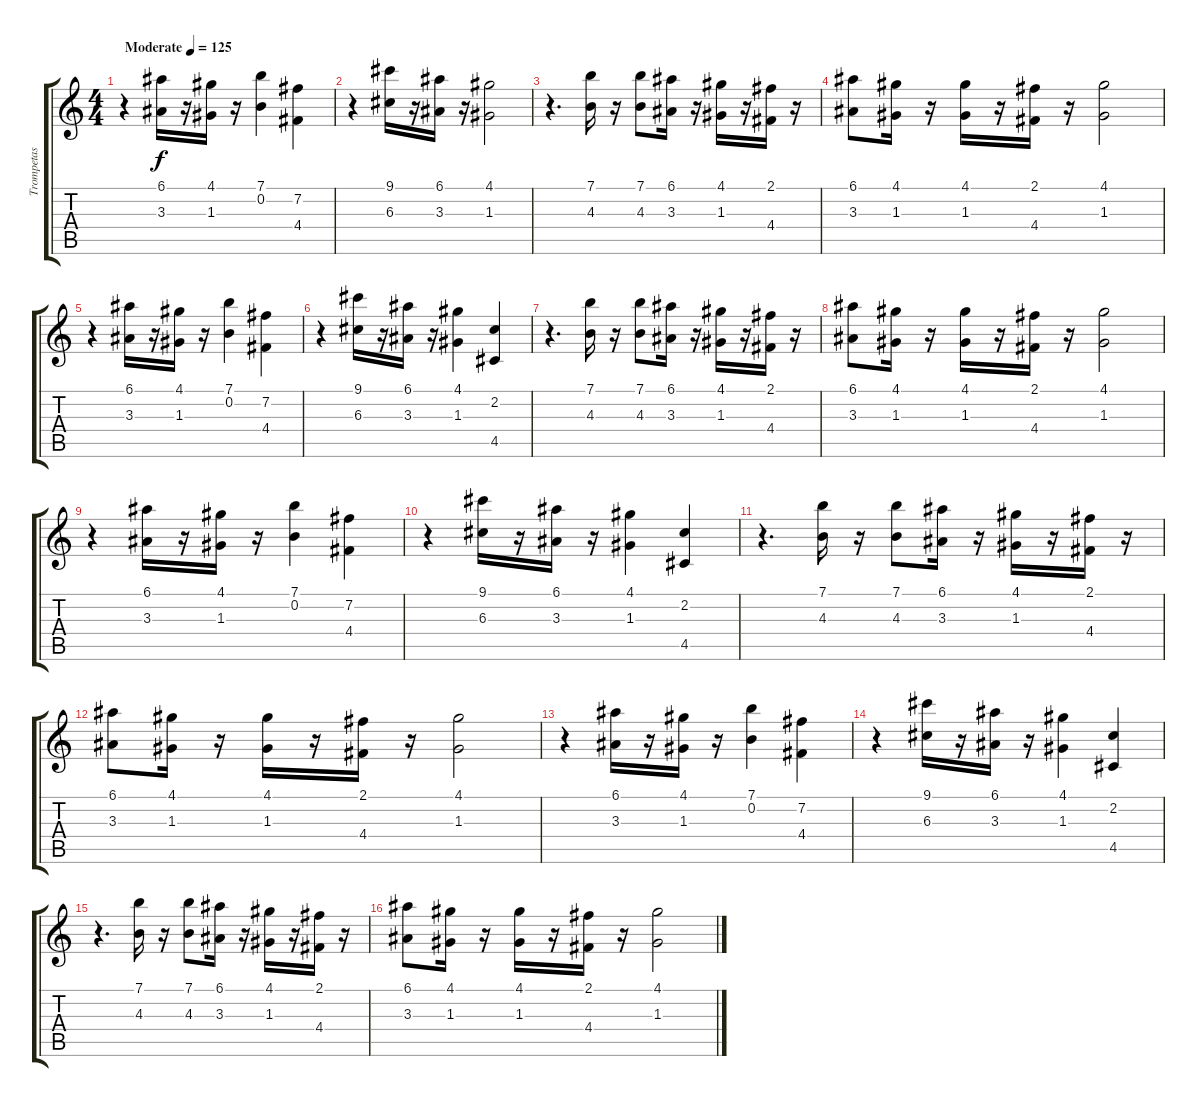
\track ("Trompetas triunfales" "Trompetas ") {instrument brasssection}
\staff {score tabs}
\tuning (E5 B4 G4 D4 A3 E3) {hide}
\ts (4 4)
\tempo (125 "Moderate")
\clef g2
\ks c
r.4{dy f instrument brasssection} (6.1 3.3).16 r.16 (4.1 1.3).16 r.16 (7.1 0.2).4 (7.2 4.4).4 |
r.4 (9.1 6.3).16 r.16 (6.1 3.3).16 r.16 (4.1 1.3).2 |
r.4{d} (7.1 4.3).16 r.16 (7.1 4.3).8 (6.1 3.3).16 r.16 (4.1 1.3).16 r.16 (2.1 4.4).16 r.16 |
(6.1 3.3).8 (4.1 1.3).16 r.16 (4.1 1.3).16 r.16 (2.1 4.4).16 r.16 (4.1 1.3).2 |
r.4 (6.1 3.3).16 r.16 (4.1 1.3).16 r.16 (7.1 0.2).4 (7.2 4.4).4 |
r.4 (9.1 6.3).16 r.16 (6.1 3.3).16 r.16 (4.1 1.3).4 (2.2 4.5).4 |
r.4{d} (7.1 4.3).16 r.16 (7.1 4.3).8 (6.1 3.3).16 r.16 (4.1 1.3).16 r.16 (2.1 4.4).16 r.16 |
(6.1 3.3).8 (4.1 1.3).16 r.16 (4.1 1.3).16 r.16 (2.1 4.4).16 r.16 (4.1 1.3).2 |
r.4 (6.1 3.3).16 r.16 (4.1 1.3).16 r.16 (7.1 0.2).4 (7.2 4.4).4 |
r.4 (9.1 6.3).16 r.16 (6.1 3.3).16 r.16 (4.1 1.3).4 (2.2 4.5).4 |
r.4{d} (7.1 4.3).16 r.16 (7.1 4.3).8 (6.1 3.3).16 r.16 (4.1 1.3).16 r.16 (2.1 4.4).16 r.16 |
(6.1 3.3).8 (4.1 1.3).16 r.16 (4.1 1.3).16 r.16 (2.1 4.4).16 r.16 (4.1 1.3).2 |
r.4 (6.1 3.3).16 r.16 (4.1 1.3).16 r.16 (7.1 0.2).4 (7.2 4.4).4 |
r.4 (9.1 6.3).16 r.16 (6.1 3.3).16 r.16 (4.1 1.3).4 (2.2 4.5).4 |
r.4{d} (7.1 4.3).16 r.16 (7.1 4.3).8 (6.1 3.3).16 r.16 (4.1 1.3).16 r.16 (2.1 4.4).16 r.16 |
(6.1 3.3).8 (4.1 1.3).16 r.16 (4.1 1.3).16 r.16 (2.1 4.4).16 r.16 (4.1 1.3).2
